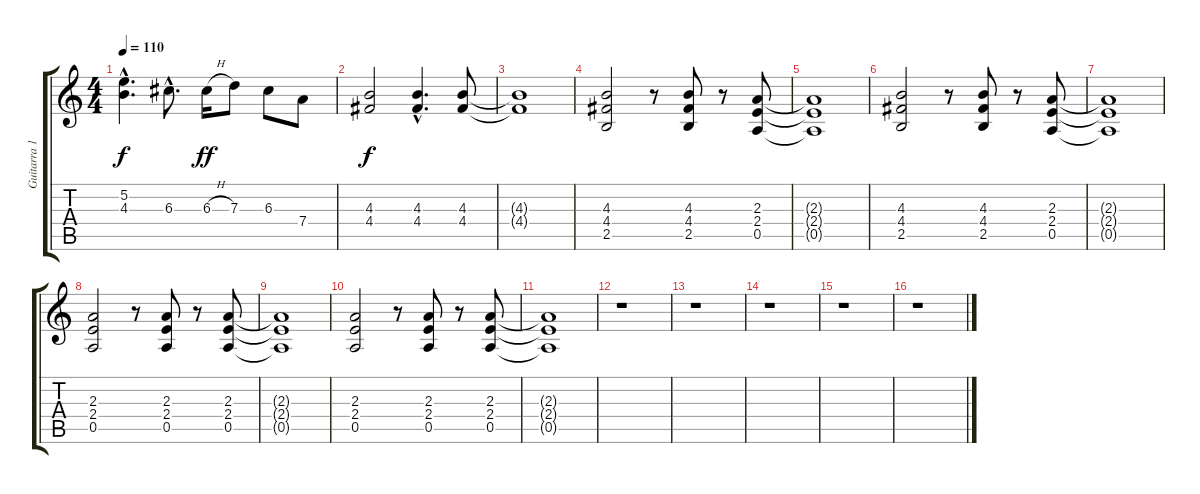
\track ("Guitarra 1" "Guitarra 1") {instrument distortionguitar}
\staff {score tabs}
\tuning (E4 B3 G3 D3 A2 E2) {hide}
\ts (4 4)
\tempo 110
\clef g2
\ks c
(5.2{hac t} 4.3{hac t}).4{d dy f} 6.3{hac}.8{d} 6.3{h}.16{dy ff} 7.3.8 6.3.8 7.4.8 |
(4.3 4.4).2{dy f} (4.3{hac} 4.4{hac}).4{d} (4.3 4.4).8 |
(4.3{t} 4.4{t}).1 |
(4.3 4.4 2.5).2 r.8 (4.3 4.4 2.5).8 r.8 (2.3 2.4 0.5).8 |
(2.3{t} 2.4{t} 0.5{t}).1 |
(4.3 4.4 2.5).2 r.8 (4.3 4.4 2.5).8 r.8 (2.3 2.4 0.5).8 |
(2.3{t} 2.4{t} 0.5{t}).1 |
(2.3 2.4 0.5).2 r.8 (2.3 2.4 0.5).8 r.8 (2.3 2.4 0.5).8 |
(2.3{t} 2.4{t} 0.5{t}).1 |
(2.3 2.4 0.5).2 r.8 (2.3 2.4 0.5).8 r.8 (2.3 2.4 0.5).8 |
(2.3{t} 2.4{t} 0.5{t}).1 |
r.1 |
r.1 |
r.1 |
r.1 |
r.1
